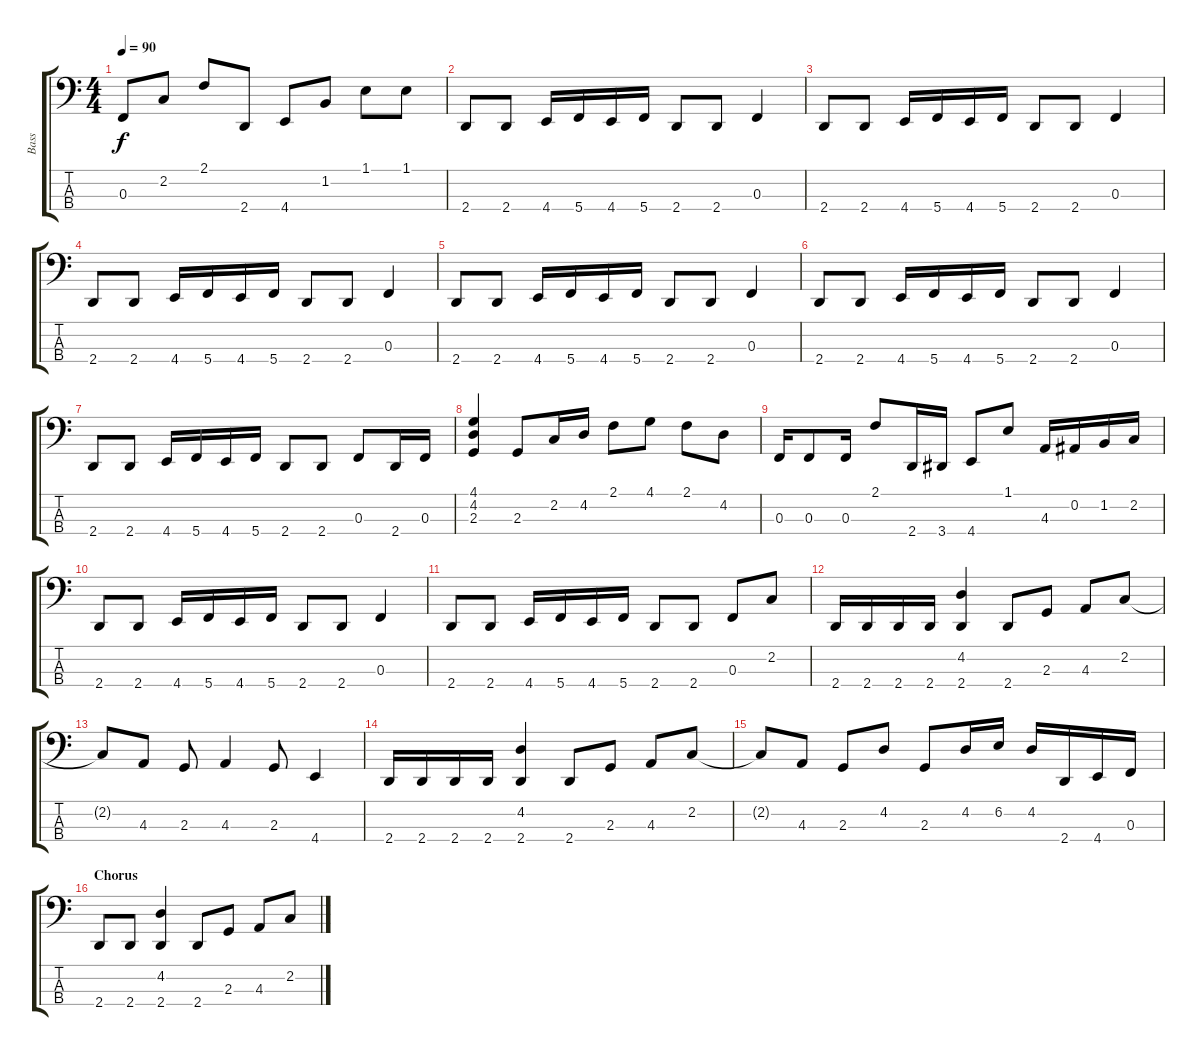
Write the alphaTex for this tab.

\track ("Bass" "Bass") {instrument electricbasspick}
\staff {score tabs}
\tuning (Eb2 Bb1 F1 C1) {hide}
\ts (4 4)
\tempo 90
\clef f4
\ks c
0.3.8{dy f} 2.2.8 2.1.8 2.4.8 4.4.8 1.2.8 1.1.8 1.1.8 |
2.4.8 2.4.8 4.4.16 5.4.16 4.4.16 5.4.16 2.4.8 2.4.8 0.3.4 |
2.4.8 2.4.8 4.4.16 5.4.16 4.4.16 5.4.16 2.4.8 2.4.8 0.3.4 |
2.4.8 2.4.8 4.4.16 5.4.16 4.4.16 5.4.16 2.4.8 2.4.8 0.3.4 |
2.4.8 2.4.8 4.4.16 5.4.16 4.4.16 5.4.16 2.4.8 2.4.8 0.3.4 |
2.4.8 2.4.8 4.4.16 5.4.16 4.4.16 5.4.16 2.4.8 2.4.8 0.3.4 |
2.4.8 2.4.8 4.4.16 5.4.16 4.4.16 5.4.16 2.4.8 2.4.8 0.3.8 2.4.16 0.3.16 |
(4.1 4.2 2.3).4 2.3.8 2.2.16 4.2.16 2.1.8 4.1.8 2.1.8 4.2.8 |
0.3.16 0.3.8 0.3.16 2.1.8 2.4.16 3.4.16 4.4.8 1.1.8 4.3.16 0.2.16 1.2.16 2.2.16 |
2.4.8 2.4.8 4.4.16 5.4.16 4.4.16 5.4.16 2.4.8 2.4.8 0.3.4 |
2.4.8 2.4.8 4.4.16 5.4.16 4.4.16 5.4.16 2.4.8 2.4.8 0.3.8 2.2.8 |
2.4.16 2.4.16 2.4.16 2.4.16 (4.2 2.4).4 2.4.8 2.3.8 4.3.8 2.2.8 |
2.2{t}.8 4.3.8 2.3.8 4.3.4 2.3.8 4.4.4 |
2.4.16 2.4.16 2.4.16 2.4.16 (4.2 2.4).4 2.4.8 2.3.8 4.3.8 2.2.8 |
2.2{t}.8 4.3.8 2.3.8 4.2.8 2.3.8 4.2.16 6.2.16 4.2.16 2.4.16 4.4.16 0.3.16 |
\section ("" "Chorus")
2.4.8 2.4.8 (4.2 2.4).4 2.4.8 2.3.8 4.3.8 2.2.8
